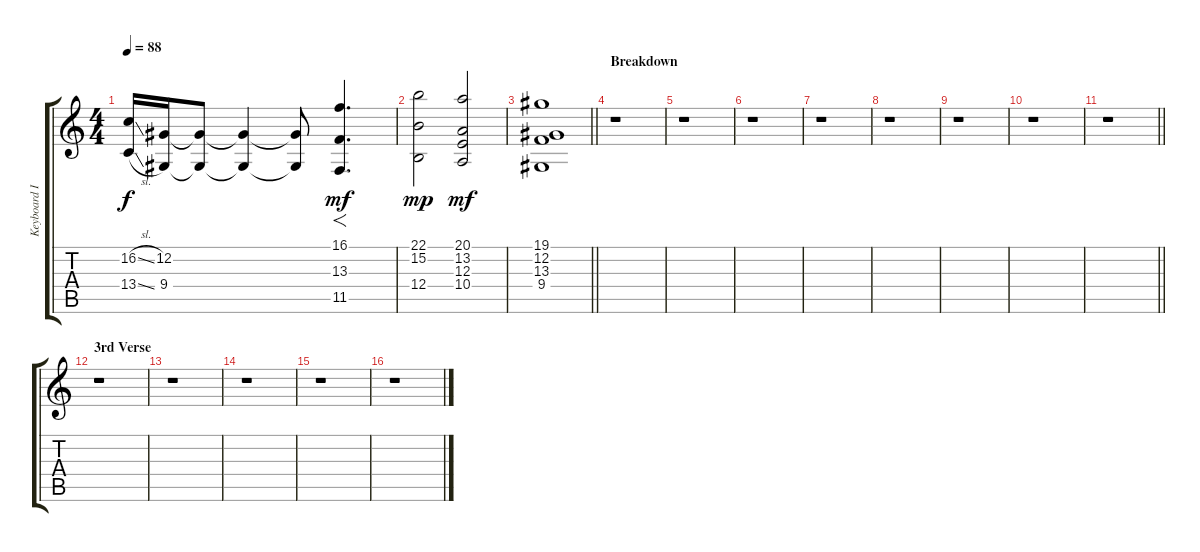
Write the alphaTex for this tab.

\track ("Keyboard II" "Keyboard I") {instrument frenchhorn}
\staff {score tabs}
\tuning (Db4 Ab3 E3 B2 Gb2 Db2) {hide}
\ts (4 4)
\tempo 88
\clef g2
\ks c
(16.2{sl} 13.4{sl}).16{dy f} (12.2 9.4).16 (12.2{t} 9.4{t}).8 (12.2{t} 9.4{t}).4 (12.2{t} 9.4{t}).8 (16.1 13.3 11.5).4{f d dy mf} |
(22.1 15.2 12.4).2{dy mp} (20.1 13.2 12.3 10.4).2{dy mf} |
\barLineRight lightlight
(19.1 12.2 13.3 9.4).1 |
\section ("" "Breakdown")
r.1 |
r.1 |
r.1 |
r.1 |
r.1 |
r.1 |
r.1 |
\barLineRight lightlight
r.1 |
\section ("" "3rd Verse")
r.1 |
r.1 |
r.1 |
r.1 |
r.1
